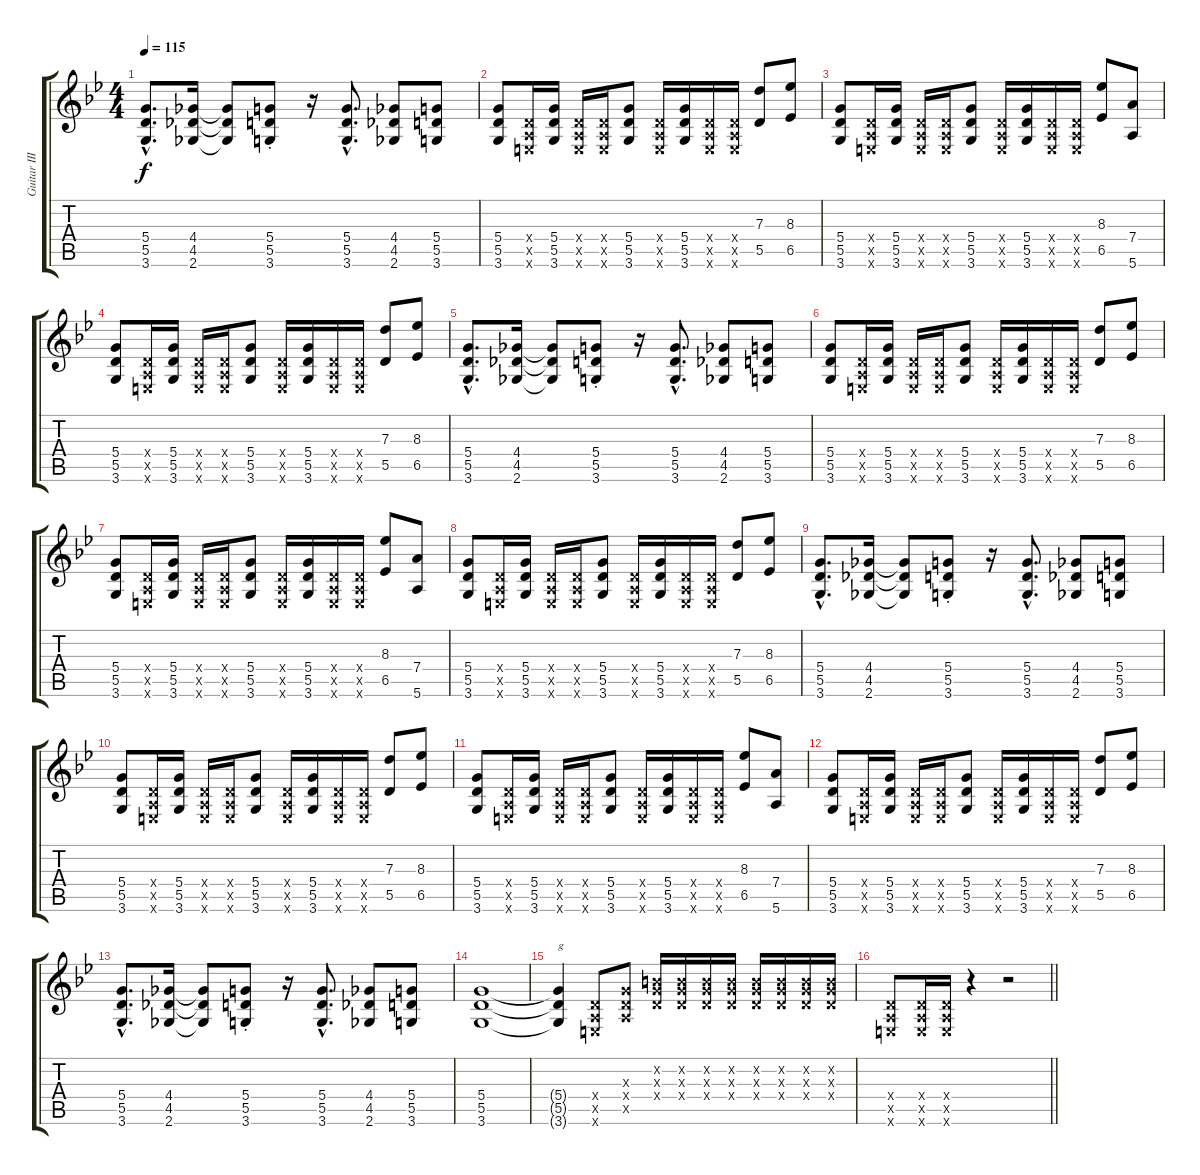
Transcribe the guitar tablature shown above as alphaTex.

\track ("Guitar III (Jun)" "Guitar III") {instrument distortionguitar}
\staff {score tabs}
\tuning (E4 B3 G3 D3 A2 E2) {hide}
\ts (4 4)
\tempo 115
\clef g2
\ks bb
(5.4{hac} 5.5{hac} 3.6{hac}).8{d dy f} (4.4 4.5 2.6).16 (4.4{t} 4.5{t} 2.6{t}).8 (5.4{st} 5.5{st} 3.6{st}).8 r.16 (5.4{hac} 5.5{hac} 3.6{hac}).8{d} (4.4 4.5 2.6).8 (5.4 5.5 3.6).8 |
(5.4 5.5 3.6).8 (0.4{x} 0.5{x} 0.6{x}).16 (5.4 5.5 3.6).16 (0.4{x} 0.5{x} 0.6{x}).16 (0.4{x} 0.5{x} 0.6{x}).16 (5.4 5.5 3.6).8 (0.4{x} 0.5{x} 0.6{x}).16 (5.4 5.5 3.6).16 (0.4{x} 0.5{x} 0.6{x}).16 (0.4{x} 0.5{x} 0.6{x}).16 (7.3 5.5).8 (8.3 6.5).8 |
(5.4 5.5 3.6).8 (0.4{x} 0.5{x} 0.6{x}).16 (5.4 5.5 3.6).16 (0.4{x} 0.5{x} 0.6{x}).16 (0.4{x} 0.5{x} 0.6{x}).16 (5.4 5.5 3.6).8 (0.4{x} 0.5{x} 0.6{x}).16 (5.4 5.5 3.6).16 (0.4{x} 0.5{x} 0.6{x}).16 (0.4{x} 0.5{x} 0.6{x}).16 (8.3 6.5).8 (7.4 5.6).8 |
(5.4 5.5 3.6).8 (0.4{x} 0.5{x} 0.6{x}).16 (5.4 5.5 3.6).16 (0.4{x} 0.5{x} 0.6{x}).16 (0.4{x} 0.5{x} 0.6{x}).16 (5.4 5.5 3.6).8 (0.4{x} 0.5{x} 0.6{x}).16 (5.4 5.5 3.6).16 (0.4{x} 0.5{x} 0.6{x}).16 (0.4{x} 0.5{x} 0.6{x}).16 (7.3 5.5).8 (8.3 6.5).8 |
(5.4{hac} 5.5{hac} 3.6{hac}).8{d} (4.4 4.5 2.6).16 (4.4{t} 4.5{t} 2.6{t}).8 (5.4{st} 5.5{st} 3.6{st}).8 r.16 (5.4{hac} 5.5{hac} 3.6{hac}).8{d} (4.4 4.5 2.6).8 (5.4 5.5 3.6).8 |
(5.4 5.5 3.6).8 (0.4{x} 0.5{x} 0.6{x}).16 (5.4 5.5 3.6).16 (0.4{x} 0.5{x} 0.6{x}).16 (0.4{x} 0.5{x} 0.6{x}).16 (5.4 5.5 3.6).8 (0.4{x} 0.5{x} 0.6{x}).16 (5.4 5.5 3.6).16 (0.4{x} 0.5{x} 0.6{x}).16 (0.4{x} 0.5{x} 0.6{x}).16 (7.3 5.5).8 (8.3 6.5).8 |
(5.4 5.5 3.6).8 (0.4{x} 0.5{x} 0.6{x}).16 (5.4 5.5 3.6).16 (0.4{x} 0.5{x} 0.6{x}).16 (0.4{x} 0.5{x} 0.6{x}).16 (5.4 5.5 3.6).8 (0.4{x} 0.5{x} 0.6{x}).16 (5.4 5.5 3.6).16 (0.4{x} 0.5{x} 0.6{x}).16 (0.4{x} 0.5{x} 0.6{x}).16 (8.3 6.5).8 (7.4 5.6).8 |
(5.4 5.5 3.6).8 (0.4{x} 0.5{x} 0.6{x}).16 (5.4 5.5 3.6).16 (0.4{x} 0.5{x} 0.6{x}).16 (0.4{x} 0.5{x} 0.6{x}).16 (5.4 5.5 3.6).8 (0.4{x} 0.5{x} 0.6{x}).16 (5.4 5.5 3.6).16 (0.4{x} 0.5{x} 0.6{x}).16 (0.4{x} 0.5{x} 0.6{x}).16 (7.3 5.5).8 (8.3 6.5).8 |
(5.4{hac} 5.5{hac} 3.6{hac}).8{d} (4.4 4.5 2.6).16 (4.4{t} 4.5{t} 2.6{t}).8 (5.4{st} 5.5{st} 3.6{st}).8 r.16 (5.4{hac} 5.5{hac} 3.6{hac}).8{d} (4.4 4.5 2.6).8 (5.4 5.5 3.6).8 |
(5.4 5.5 3.6).8 (0.4{x} 0.5{x} 0.6{x}).16 (5.4 5.5 3.6).16 (0.4{x} 0.5{x} 0.6{x}).16 (0.4{x} 0.5{x} 0.6{x}).16 (5.4 5.5 3.6).8 (0.4{x} 0.5{x} 0.6{x}).16 (5.4 5.5 3.6).16 (0.4{x} 0.5{x} 0.6{x}).16 (0.4{x} 0.5{x} 0.6{x}).16 (7.3 5.5).8 (8.3 6.5).8 |
(5.4 5.5 3.6).8 (0.4{x} 0.5{x} 0.6{x}).16 (5.4 5.5 3.6).16 (0.4{x} 0.5{x} 0.6{x}).16 (0.4{x} 0.5{x} 0.6{x}).16 (5.4 5.5 3.6).8 (0.4{x} 0.5{x} 0.6{x}).16 (5.4 5.5 3.6).16 (0.4{x} 0.5{x} 0.6{x}).16 (0.4{x} 0.5{x} 0.6{x}).16 (8.3 6.5).8 (7.4 5.6).8 |
(5.4 5.5 3.6).8 (0.4{x} 0.5{x} 0.6{x}).16 (5.4 5.5 3.6).16 (0.4{x} 0.5{x} 0.6{x}).16 (0.4{x} 0.5{x} 0.6{x}).16 (5.4 5.5 3.6).8 (0.4{x} 0.5{x} 0.6{x}).16 (5.4 5.5 3.6).16 (0.4{x} 0.5{x} 0.6{x}).16 (0.4{x} 0.5{x} 0.6{x}).16 (7.3 5.5).8 (8.3 6.5).8 |
(5.4{hac} 5.5{hac} 3.6{hac}).8{d} (4.4 4.5 2.6).16 (4.4{t} 4.5{t} 2.6{t}).8 (5.4{st} 5.5{st} 3.6{st}).8 r.16 (5.4{hac} 5.5{hac} 3.6{hac}).8{d} (4.4 4.5 2.6).8 (5.4 5.5 3.6).8 |
(5.4 5.5 3.6).1 |
(5.4{t} 5.5{t} 3.6{t}).4{txt "g"} (0.4{x} 0.5{x} 0.6{x}).8 (0.3{x} 0.4{x} 0.5{x}).8 (0.2{x} 0.3{x} 0.4{x}).16 (0.2{x} 0.3{x} 0.4{x}).16 (0.2{x} 0.3{x} 0.4{x}).16 (0.2{x} 0.3{x} 0.4{x}).16 (0.2{x} 0.3{x} 0.4{x}).16 (0.2{x} 0.3{x} 0.4{x}).16 (0.2{x} 0.3{x} 0.4{x}).16 (0.2{x} 0.3{x} 0.4{x}).16 |
\barLineRight lightlight
(0.4{x} 0.5{x} 0.6{x}).8 (0.4{x} 0.5{x} 0.6{x}).16 (0.4{x} 0.5{x} 0.6{x}).16 r.4 r.2
